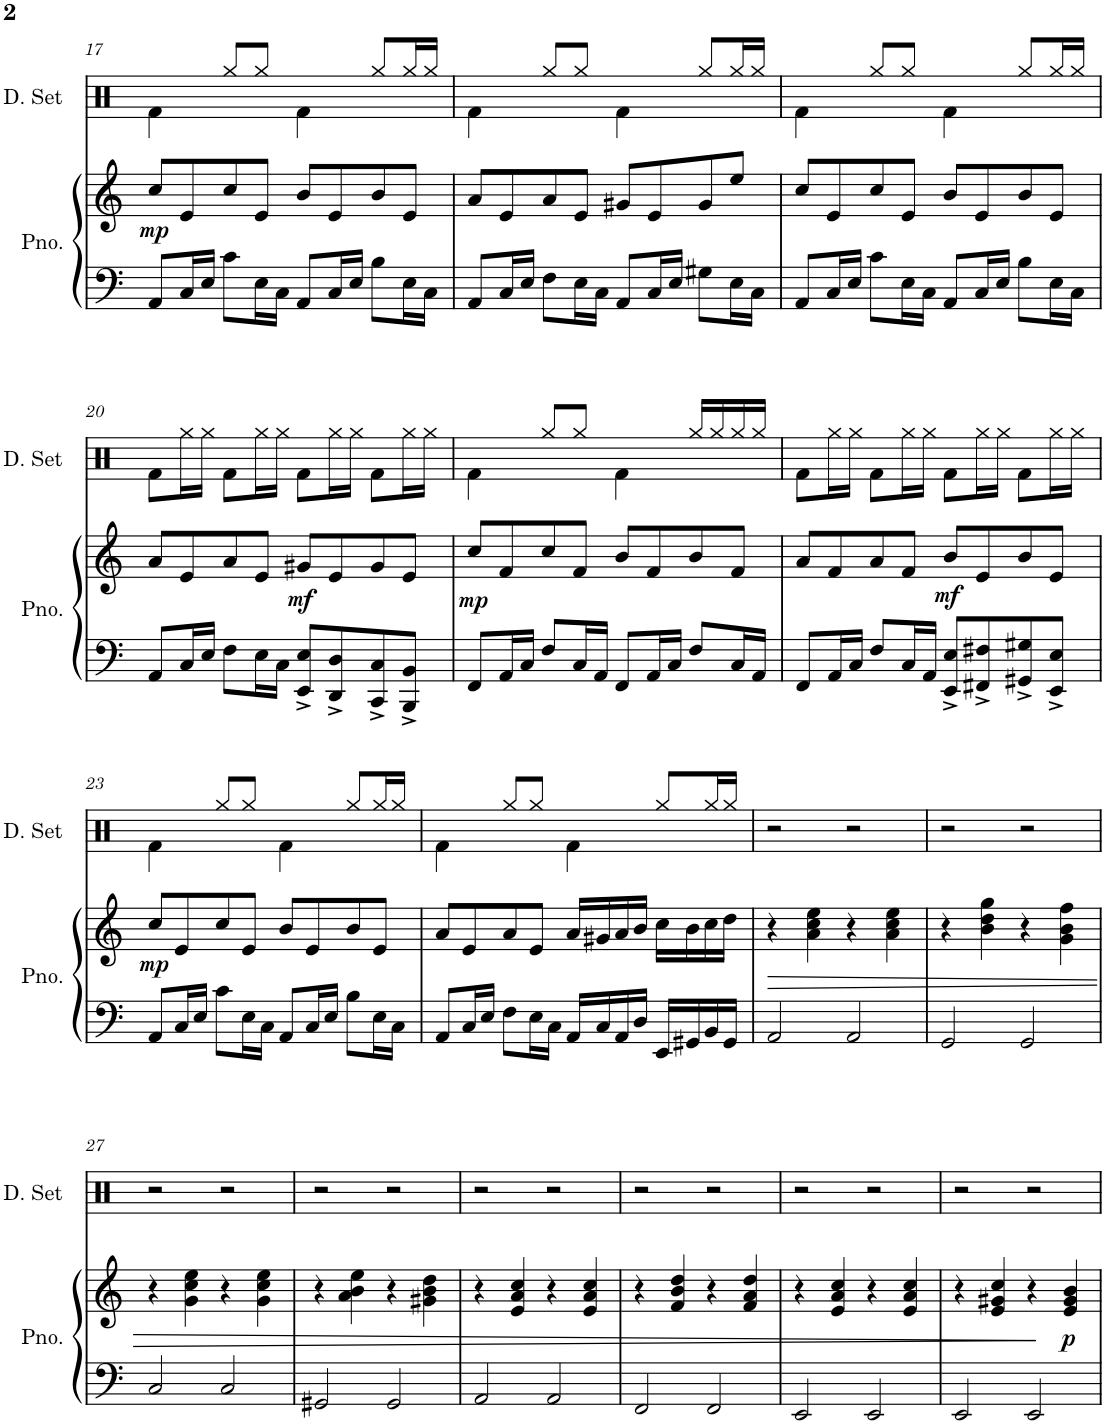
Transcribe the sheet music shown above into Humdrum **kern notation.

**kern	**kern	**dynam	**kern
*part2	*part2	*part2	*part1
*staff3	*staff2	*staff2/3	*staff1
*I"Piano	*	*	*I"Drumset
*I'Pno.	*	*	*I'D. Set
!!LO:PB:g=z
*clefF4	*clefG2	*	*clefX
*k[]	*k[]	*	*k[]
*M4/4	*M4/4	*	*M4/4
=17	=17	=17	=17
!	!	!LO:DY:b	!
8AA/L	8cc/L	mp	4Rf\
16C/L	8e/	.	.
16E/JJ	.	.	.
8c\L	8cc/	.	8Rgg/L
16E\L	8e/J	.	8Rgg/J
16C\JJ	.	.	.
8AA/L	8b/L	.	4Rf\
16C/L	8e/	.	.
16E/JJ	.	.	.
8B\L	8b/	.	8Rgg/L
16E\L	8e/J	.	16Rgg/L
16C\JJ	.	.	16Rgg/JJ
=18	=18	=18	=18
8AA/L	8a/L	.	4Rf\
16C/L	8e/	.	.
16E/JJ	.	.	.
8F\L	8a/	.	8Rgg/L
16E\L	8e/J	.	8Rgg/J
16C\JJ	.	.	.
8AA/L	8g#X/L	.	4Rf\
16C/L	8e/	.	.
16E/JJ	.	.	.
8G#X\L	8g#/	.	8Rgg/L
16E\L	8ee/J	.	16Rgg/L
16C\JJ	.	.	16Rgg/JJ
=19	=19	=19	=19
8AA/L	8cc/L	.	4Rf\
16C/L	8e/	.	.
16E/JJ	.	.	.
8c\L	8cc/	.	8Rgg/L
16E\L	8e/J	.	8Rgg/J
16C\JJ	.	.	.
8AA/L	8b/L	.	4Rf\
16C/L	8e/	.	.
16E/JJ	.	.	.
8B\L	8b/	.	8Rgg/L
16E\L	8e/J	.	16Rgg/L
16C\JJ	.	.	16Rgg/JJ
!!LO:LB:g=z
=20	=20	=20	=20
8AA/L	8a/L	.	8Rf\L
16C/L	8e/	.	16Rgg\L
16E/JJ	.	.	16Rgg\JJ
8F\L	8a/	.	8Rf\L
16E\L	8e/J	.	16Rgg\L
16C\JJ	.	.	16Rgg\JJ
!	!	!LO:DY:b	!
8EE/^ 8E/^L	8g#X/L	mf	8Rf\L
8DD/^ 8D/^	8e/	.	16Rgg\L
.	.	.	16Rgg\JJ
8CC/^ 8C/^	8g#/	.	8Rf\L
8BBB/^ 8BB/^J	8e/J	.	16Rgg\L
.	.	.	16Rgg\JJ
=21	=21	=21	=21
!	!	!LO:DY:b	!
8FF/L	8cc/L	mp	4Rf\
16AA/L	8f/	.	.
16C/JJ	.	.	.
8F/L	8cc/	.	8Rgg/L
16C/L	8f/J	.	8Rgg/J
16AA/JJ	.	.	.
8FF/L	8b/L	.	4Rf\
16AA/L	8f/	.	.
16C/JJ	.	.	.
8F/L	8b/	.	16Rgg/LL
.	.	.	16Rgg/
16C/L	8f/J	.	16Rgg/
16AA/JJ	.	.	16Rgg/JJ
=22	=22	=22	=22
8FF/L	8a/L	.	8Rf\L
16AA/L	8f/	.	16Rgg\L
16C/JJ	.	.	16Rgg\JJ
8F/L	8a/	.	8Rf\L
16C/L	8f/J	.	16Rgg\L
16AA/JJ	.	.	16Rgg\JJ
!	!	!LO:DY:b	!
8EE/^ 8E/^L	8b/L	mf	8Rf\L
8FF#X/^ 8F#X/^	8e/	.	16Rgg\L
.	.	.	16Rgg\JJ
8GG#X/^ 8G#X/^	8b/	.	8Rf\L
8EE/^ 8E/^J	8e/J	.	16Rgg\L
.	.	.	16Rgg\JJ
!!LO:LB:g=z
=23	=23	=23	=23
!	!	!LO:DY:b	!
8AA/L	8cc/L	mp	4Rf\
16C/L	8e/	.	.
16E/JJ	.	.	.
8c\L	8cc/	.	8Rgg/L
16E\L	8e/J	.	8Rgg/J
16C\JJ	.	.	.
8AA/L	8b/L	.	4Rf\
16C/L	8e/	.	.
16E/JJ	.	.	.
8B\L	8b/	.	8Rgg/L
16E\L	8e/J	.	16Rgg/L
16C\JJ	.	.	16Rgg/JJ
=24	=24	=24	=24
8AA/L	8a/L	.	4Rf\
16C/L	8e/	.	.
16E/JJ	.	.	.
8F\L	8a/	.	8Rgg/L
16E\L	8e/J	.	8Rgg/J
16C\JJ	.	.	.
16AA/LL	16a/LL	.	4Rf\
16C/	16g#X/	.	.
16AA/	16a/	.	.
16D/JJ	16b/JJ	.	.
16EE/LL	16cc\LL	.	8Rgg/L
16GG#X/	16b\	.	.
16BB/	16cc\	.	16Rgg/L
16GG#/JJ	16dd\JJ	.	16Rgg/JJ
=25	=25	=25	=25
!	!	!LO:HP:b	!
2AA/	4r	>	2r
.	4a\ 4cc\ 4ee\	.	.
2AA/	4r	.	2r
.	4a\ 4cc\ 4ee\	.	.
=26	=26	=26	=26
2GG/	4r	.	2r
.	4b\ 4dd\ 4gg\	.	.
2GG/	4r	.	2r
.	4g\ 4b\ 4ff\	.	.
!!LO:LB:g=z
=27	=27	=27	=27
2C/	4r	.	2r
.	4g\ 4cc\ 4ee\	.	.
2C/	4r	.	2r
.	4g\ 4cc\ 4ee\	.	.
=28	=28	=28	=28
2GG#X/	4r	.	2r
.	4a\ 4b\ 4ee\	.	.
2GG#/	4r	.	2r
.	4g#X\ 4b\ 4dd\	.	.
=29	=29	=29	=29
2AA/	4r	.	2r
.	4e/ 4a/ 4cc/	.	.
2AA/	4r	.	2r
.	4e/ 4a/ 4cc/	.	.
=30	=30	=30	=30
2FF/	4r	.	2r
.	4f/ 4b/ 4dd/	.	.
2FF/	4r	.	2r
.	4f/ 4a/ 4dd/	.	.
=31	=31	=31	=31
2EE/	4r	.	2r
.	4e/ 4a/ 4cc/	.	.
2EE/	4r	.	2r
.	4e/ 4a/ 4cc/	.	.
=32	=32	=32	=32
2EE/	4r	.	2r
.	4e/ 4g#X/ 4cc/	.	.
2EE/	4r	.	2r
!	!	!LO:DY:n=1:b	!
.	4e/ 4g#/ 4b/	] p	.
=	=	=	=
*-	*-	*-	*-
